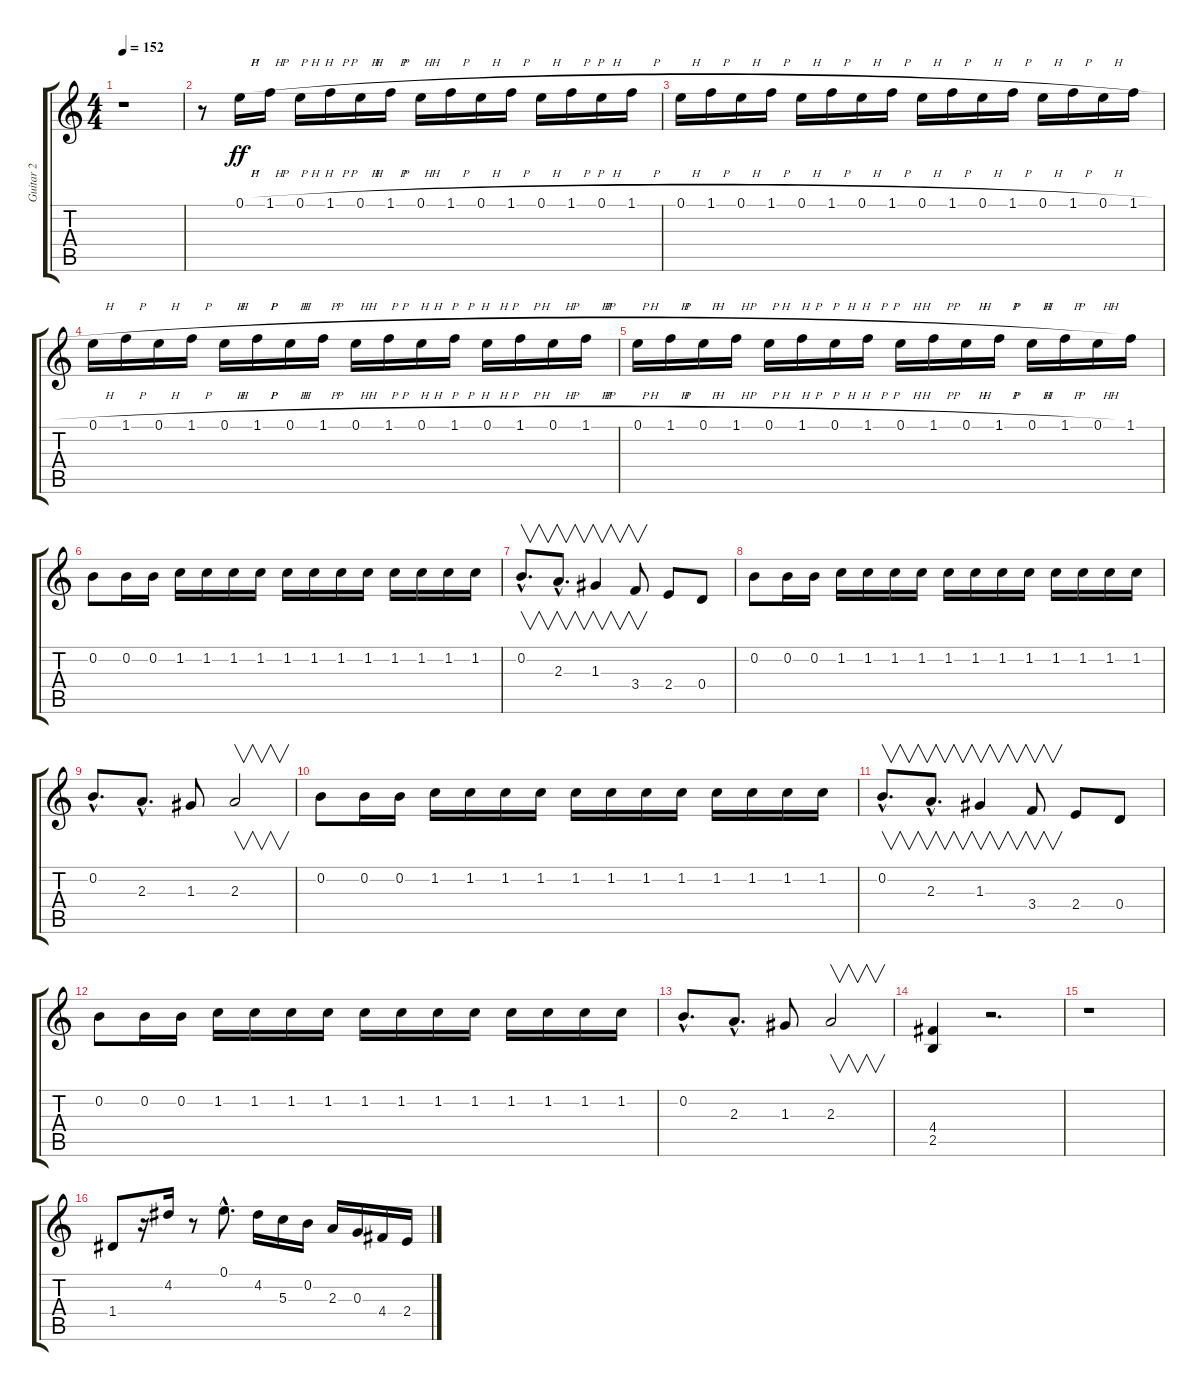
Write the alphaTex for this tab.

\track ("Guitar 2" "Guitar 2") {instrument overdrivenguitar}
\staff {score tabs}
\tuning (E4 B3 G3 D3 A2 E2) {hide}
\ts (4 4)
\tempo 152
\clef g2
\ks c
r.1{dy ff} |
r.8 0.1{h}.16 1.1{h}.16 0.1{h}.16 1.1{h}.16 0.1{h}.16 1.1{h}.16 0.1{h}.16 1.1{h}.16 0.1{h}.16 1.1{h}.16 0.1{h}.16 1.1{h}.16 0.1{h}.16 1.1{h}.16 |
0.1{h}.16 1.1{h}.16 0.1{h}.16 1.1{h}.16 0.1{h}.16 1.1{h}.16 0.1{h}.16 1.1{h}.16 0.1{h}.16 1.1{h}.16 0.1{h}.16 1.1{h}.16 0.1{h}.16 1.1{h}.16 0.1{h}.16 1.1{h}.16 |
0.1{h}.16 1.1{h}.16 0.1{h}.16 1.1{h}.16 0.1{h}.16 1.1{h}.16 0.1{h}.16 1.1{h}.16 0.1{h}.16 1.1{h}.16 0.1{h}.16 1.1{h}.16 0.1{h}.16 1.1{h}.16 0.1{h}.16 1.1{h}.16 |
0.1{h}.16 1.1{h}.16 0.1{h}.16 1.1{h}.16 0.1{h}.16 1.1{h}.16 0.1{h}.16 1.1{h}.16 0.1{h}.16 1.1{h}.16 0.1{h}.16 1.1{h}.16 0.1{h}.16 1.1{h}.16 0.1{h}.16 1.1.16 |
0.2.8 0.2.16 0.2.16 1.2.16 1.2.16 1.2.16 1.2.16 1.2.16 1.2.16 1.2.16 1.2.16 1.2.16 1.2.16 1.2.16 1.2.16 |
0.2{hac}.8{v d} 2.3{hac}.8{v d} 1.3.4{v} 3.4.8{v} 2.4.8 0.4.8 |
0.2.8 0.2.16 0.2.16 1.2.16 1.2.16 1.2.16 1.2.16 1.2.16 1.2.16 1.2.16 1.2.16 1.2.16 1.2.16 1.2.16 1.2.16 |
0.2{hac}.8{d} 2.3{hac}.8{d} 1.3.8 2.3.2{v} |
0.2.8 0.2.16 0.2.16 1.2.16 1.2.16 1.2.16 1.2.16 1.2.16 1.2.16 1.2.16 1.2.16 1.2.16 1.2.16 1.2.16 1.2.16 |
0.2{hac}.8{v d} 2.3{hac}.8{v d} 1.3.4{v} 3.4.8{v} 2.4.8 0.4.8 |
0.2.8 0.2.16 0.2.16 1.2.16 1.2.16 1.2.16 1.2.16 1.2.16 1.2.16 1.2.16 1.2.16 1.2.16 1.2.16 1.2.16 1.2.16 |
0.2{hac}.8{d} 2.3{hac}.8{d} 1.3.8 2.3.2{v} |
(4.4 2.5).4 r.2{d} |
r.1 |
1.4.8 r.16 4.2.16 r.8 0.1{hac}.8{d} 4.2.16 5.3.16 0.2.16 2.3.16 0.3.16 4.4.16 2.4.16
